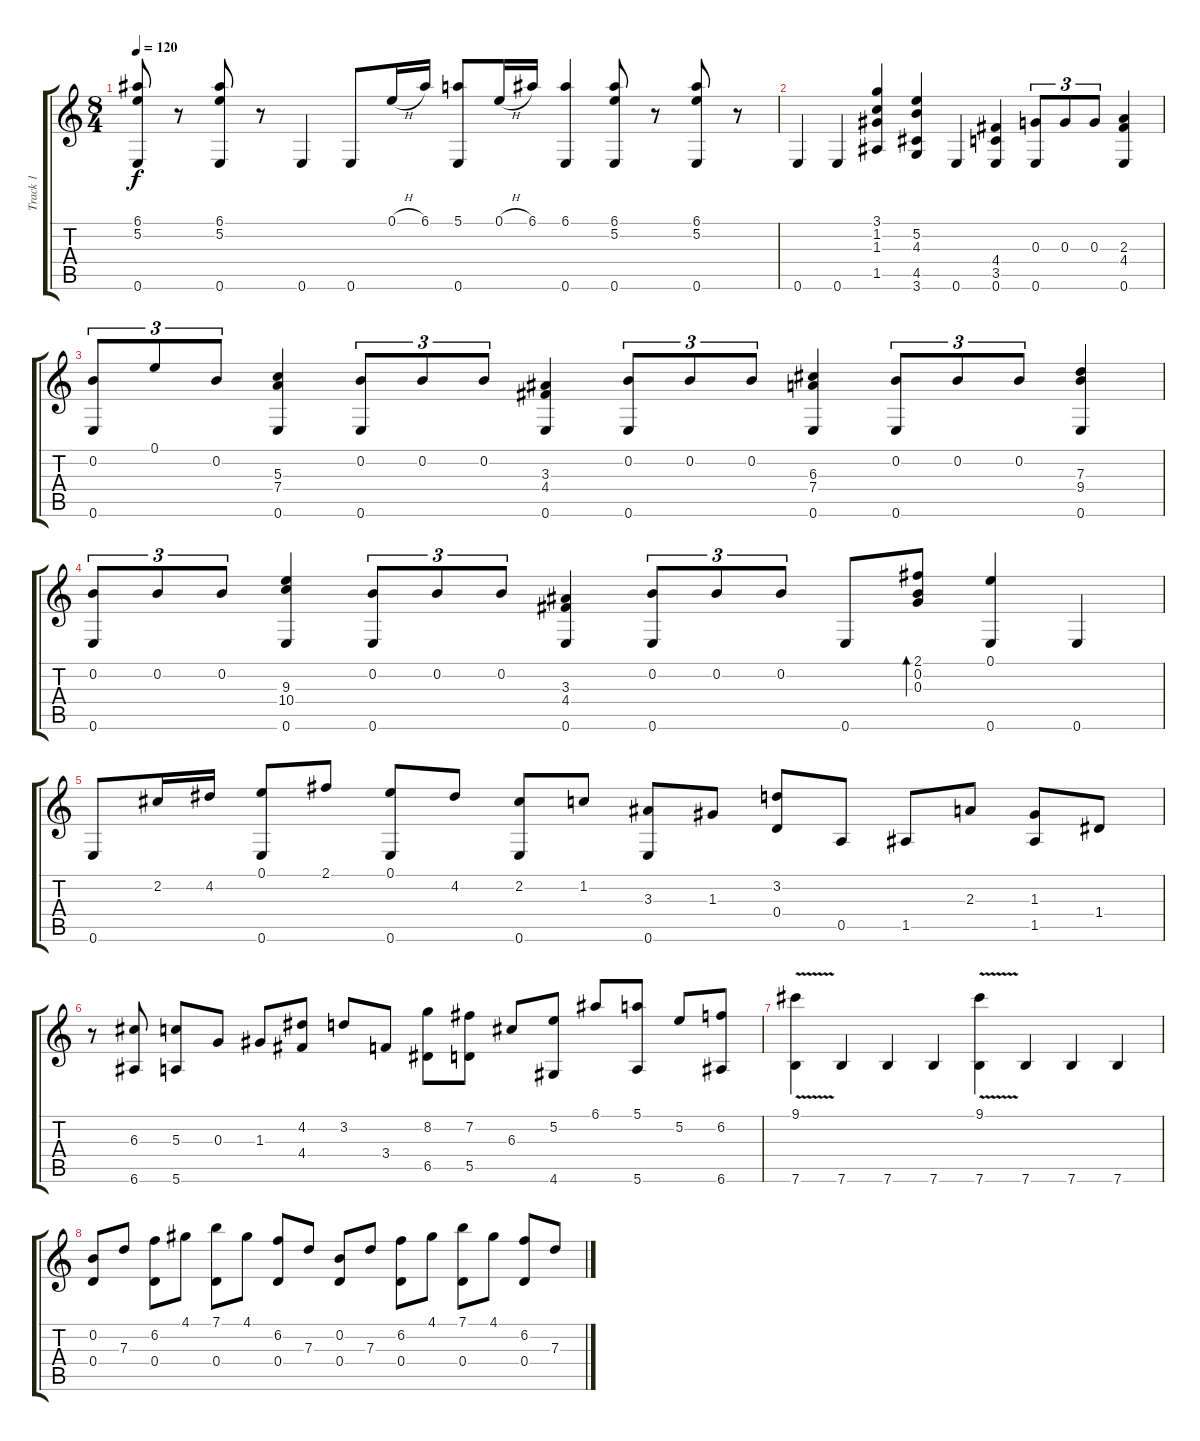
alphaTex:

\track ("Track 1" "Track 1") {instrument acousticguitarsteel}
\staff {score tabs}
\tuning (E4 B3 G3 D3 A2 E2) {hide}
\ts (8 4)
\tempo 120
\clef g2
\ks c
(6.1 5.2 0.6).8{dy f} r.8 (6.1 5.2 0.6).8 r.8 0.6.4 0.6.8 0.1{h}.16 6.1.16 (5.1 0.6).8 0.1{h}.16 6.1.16 (6.1 0.6).4 (6.1 5.2 0.6).8 r.8 (6.1 5.2 0.6).8 r.8 |
0.6.4 0.6.4 (3.1 1.2 1.3 1.5).4 (5.2 4.3 4.5 3.6).4 0.6.4 (4.4 3.5 0.6).4 (0.3 0.6).8{tu (3 2)} 0.3.8{tu (3 2)} 0.3.8{tu (3 2)} (2.3 4.4 0.6).4 |
(0.2 0.6).8{tu (3 2)} 0.1.8{tu (3 2)} 0.2.8{tu (3 2)} (5.3 7.4 0.6).4 (0.2 0.6).8{tu (3 2)} 0.2.8{tu (3 2)} 0.2.8{tu (3 2)} (3.3 4.4 0.6).4 (0.2 0.6).8{tu (3 2)} 0.2.8{tu (3 2)} 0.2.8{tu (3 2)} (6.3 7.4 0.6).4 (0.2 0.6).8{tu (3 2)} 0.2.8{tu (3 2)} 0.2.8{tu (3 2)} (7.3 9.4 0.6).4 |
(0.2 0.6).8{tu (3 2)} 0.2.8{tu (3 2)} 0.2.8{tu (3 2)} (9.3 10.4 0.6).4 (0.2 0.6).8{tu (3 2)} 0.2.8{tu (3 2)} 0.2.8{tu (3 2)} (3.3 4.4 0.6).4 (0.2 0.6).8{tu (3 2)} 0.2.8{tu (3 2)} 0.2.8{tu (3 2)} 0.6.8 (2.1 0.2 0.3).8{bd 30} (0.1 0.6).4 0.6.4 |
0.6.8 2.2.16 4.2.16 (0.1 0.6).8 2.1.8 (0.1 0.6).8 4.2.8 (2.2 0.6).8 1.2.8 (3.3 0.6).8 1.3.8 (3.2 0.4).8 0.5.8 1.5.8 2.3.8 (1.3 1.5).8 1.4.8 |
r.8 (6.3 6.6).8 (5.3 5.6).8 0.3.8 1.3.8 (4.2 4.4).8 3.2.8 3.4.8 (8.2 6.5).8 (7.2 5.5).8 6.3.8 (5.2 4.6).8 6.1.8 (5.1 5.6).8 5.2.8 (6.2 6.6).8 |
(9.1{v} 7.6{v}).4 7.6.4 7.6.4 7.6.4 (9.1{v} 7.6{v}).4 7.6.4 7.6.4 7.6.4 |
(0.2 0.4).8 7.3.8 (6.2 0.4).8 4.1.8 (7.1 0.4).8 4.1.8 (6.2 0.4).8 7.3.8 (0.2 0.4).8 7.3.8 (6.2 0.4).8 4.1.8 (7.1 0.4).8 4.1.8 (6.2 0.4).8 7.3.8
